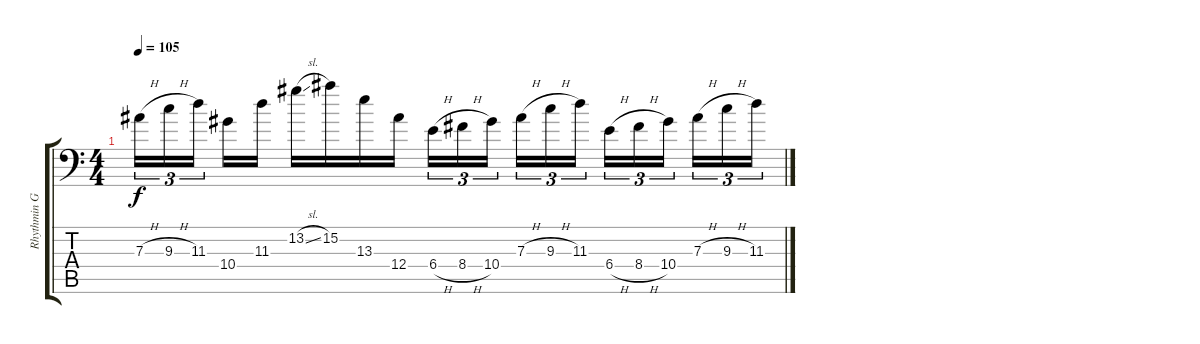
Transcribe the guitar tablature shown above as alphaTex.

\track ("Rhythmin Guitar #1" "Rhythmin G") {instrument overdrivenguitar}
\staff {score tabs}
\tuning (C4 G3 Eb3 Bb2 F2 Bb1) {hide}
\ts (4 4)
\tempo 105
\clef f4
\ks c
7.3{h}.16{tu (3 2) dy f} 9.3{h}.16{tu (3 2)} 11.3.16{tu (3 2) beam splitsecondary} 10.4.16 11.3.16 13.2{sl}.16 15.2.16 13.3.16 12.4.16 6.4{h}.16{tu (3 2)} 8.4{h}.16{tu (3 2)} 10.4.16{tu (3 2) beam splitsecondary} 7.3{h}.16{tu (3 2)} 9.3{h}.16{tu (3 2)} 11.3.16{tu (3 2)} 6.4{h}.16{tu (3 2)} 8.4{h}.16{tu (3 2)} 10.4.16{tu (3 2) beam splitsecondary} 7.3{h}.16{tu (3 2)} 9.3{h}.16{tu (3 2)} 11.3.16{tu (3 2)}
